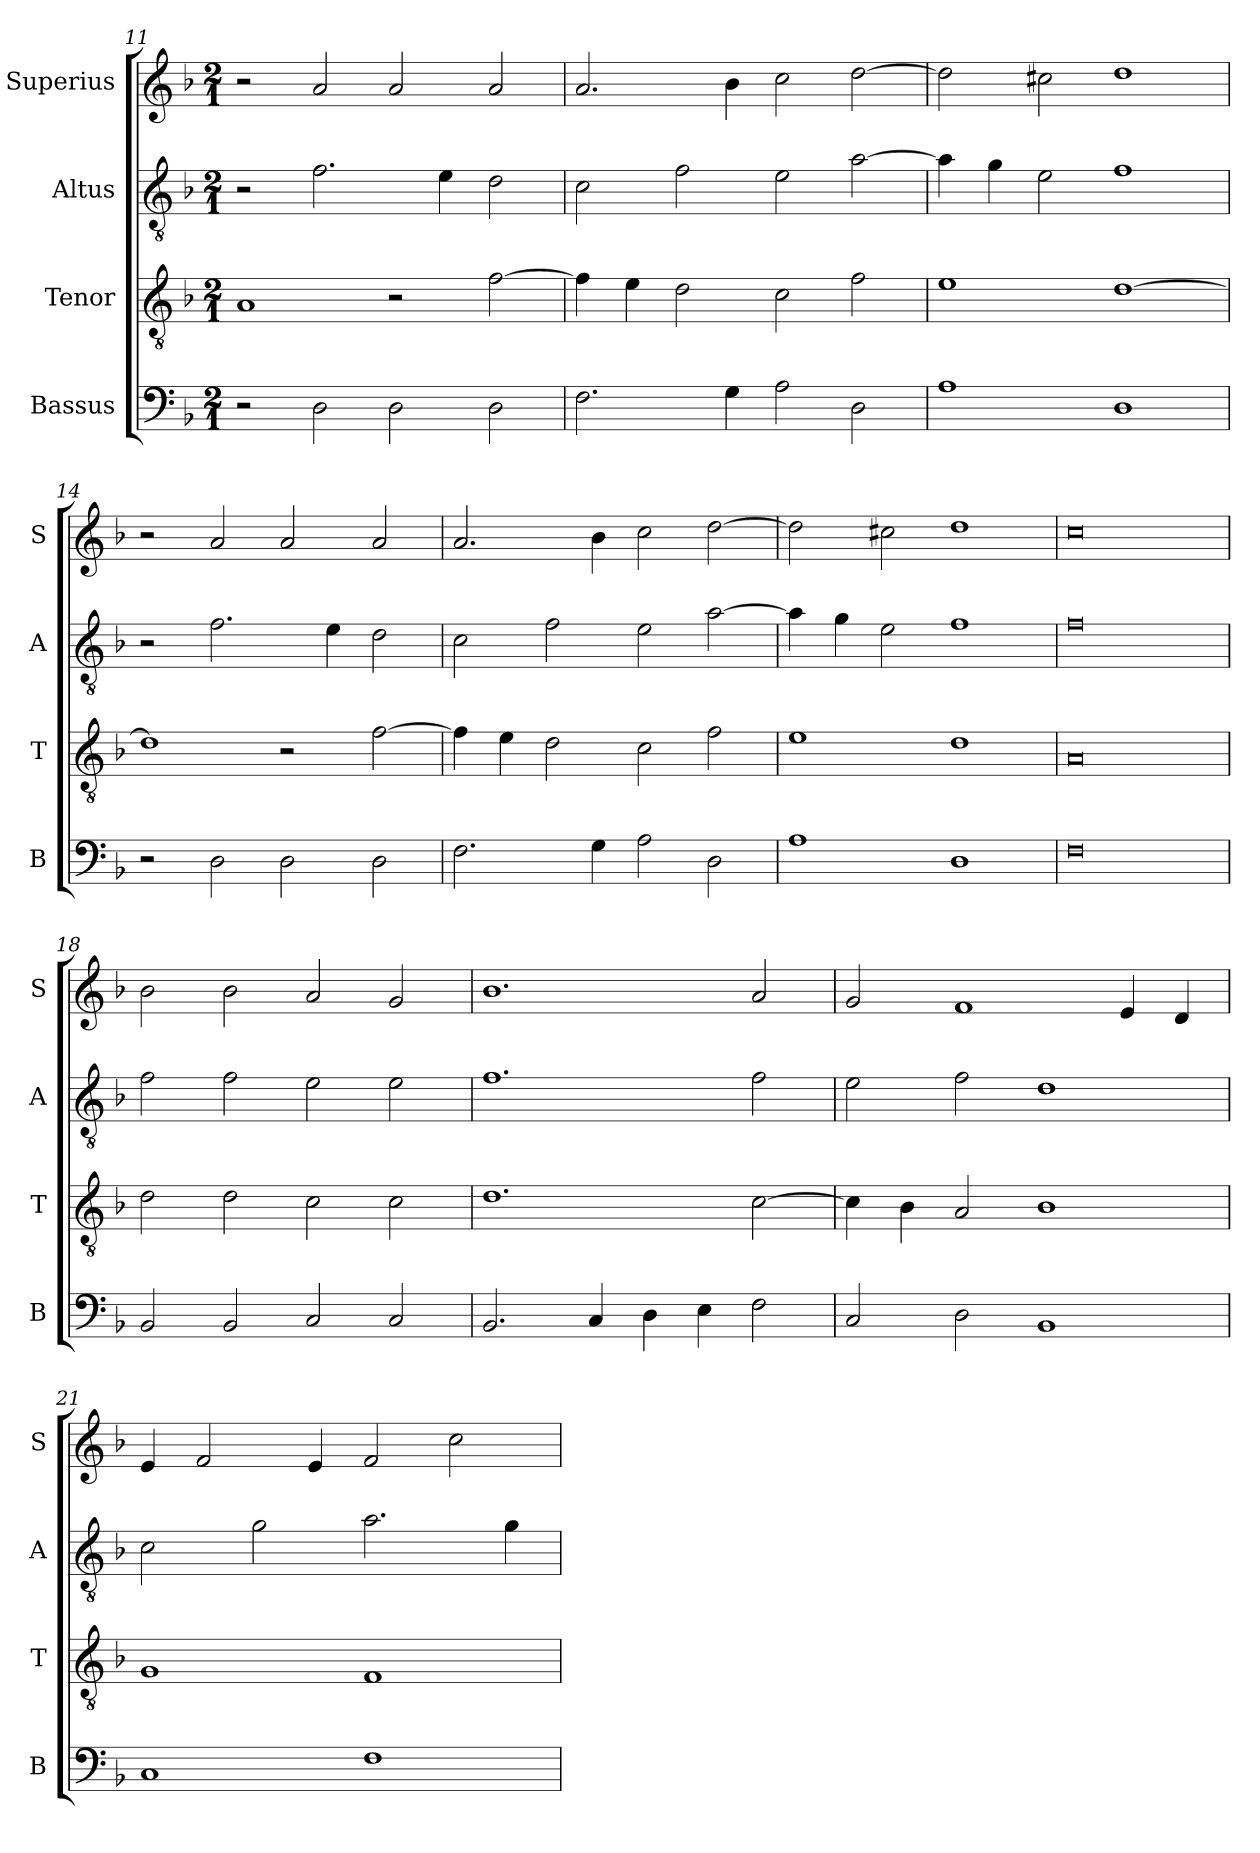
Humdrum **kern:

**kern	**kern	**kern	**kern
*part4	*part3	*part2	*part1
*staff4	*staff3	*staff2	*staff1
*I"Bassus	*I"Tenor	*I"Altus	*I"Superius
*I'B	*I'T	*I'A	*I'S
*clefF4	*clefGv2	*clefGv2	*clefG2
*k[b-]	*k[b-]	*k[b-]	*k[b-]
*F:	*F:	*F:	*F:
*M2/1	*M2/1	*M2/1	*M2/1
=11	=11	=11	=11
2r	1A	2r	2r
2D	.	2.f	2a
2D	2r	.	2a
.	.	4e	.
2D	[2f	2d	2a
=12	=12	=12	=12
2.F	4f]	2c	2.a
.	4e	.	.
.	2d	2f	.
4G	.	.	4b-
2A	2c	2e	2cc
2D	2f	[2a	[2dd
=13	=13	=13	=13
1A	1e	4a]	2dd]
.	.	4g	.
.	.	2e	2cc#X
1D	[1d	1f	1dd
=14	=14	=14	=14
2r	1d]	2r	2r
2D	.	2.f	2a
2D	2r	.	2a
.	.	4e	.
2D	[2f	2d	2a
=15	=15	=15	=15
2.F	4f]	2c	2.a
.	4e	.	.
.	2d	2f	.
4G	.	.	4b-
2A	2c	2e	2cc
2D	2f	[2a	[2dd
=16	=16	=16	=16
1A	1e	4a]	2dd]
.	.	4g	.
.	.	2e	2cc#X
1D	1d	1f	1dd
=17	=17	=17	=17
0F	0A	0f	0cc
=18	=18	=18	=18
2BB-	2d	2f	2b-
2BB-	2d	2f	2b-
2C	2c	2e	2a
2C	2c	2e	2g
=19	=19	=19	=19
2.BB-	1.d	1.f	1.b-
4C	.	.	.
4D	.	.	.
4E	.	.	.
2F	[2c	2f	2a
=20	=20	=20	=20
2C	4c]	2e	2g
.	4B-	.	.
2D	2A	2f	1f
1BB-	1B-	1d	.
.	.	.	4e
.	.	.	4d
=21	=21	=21	=21
1C	1G	2c	4e
.	.	.	2f
.	.	2g	.
.	.	.	4e
1F	1F	2.a	2f
.	.	.	2cc
.	.	4g	.
=	=	=	=
*-	*-	*-	*-
